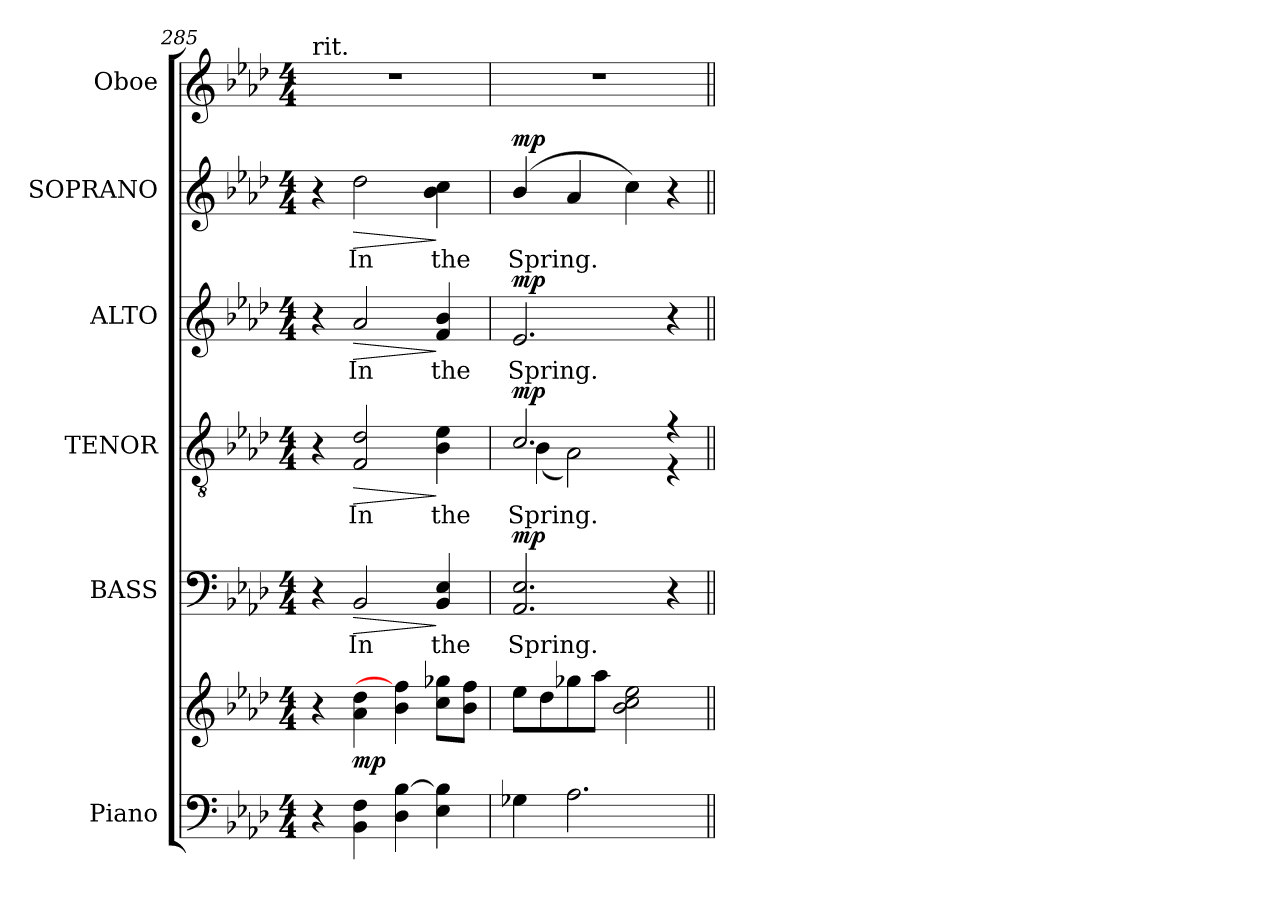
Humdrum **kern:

**kern	**kern	**dynam	**kern	**text	**dynam	**kern	**text	**dynam	**kern	**text	**dynam	**kern	**text	**dynam	**kern
*part6	*part6	*part6	*part5	*part5	*part5	*part4	*part4	*part4	*part3	*part3	*part3	*part2	*part2	*part2	*part1
*staff7	*staff6	*staff6/7	*staff5	*staff5	*staff5	*staff4	*staff4	*staff4	*staff3	*staff3	*staff3	*staff2	*staff2	*staff2	*staff1
*I"Piano	*	*	*I"BASS	*	*	*I"TENOR	*	*	*I"ALTO	*	*	*I"SOPRANO	*	*	*I"Oboe
*I'Pno.	*	*	*I'B.	*	*	*I'T.	*	*	*I'A.	*	*	*I'S.	*	*	*I'Ob.
!!LO:LB:g=z
*clefF4	*clefG2	*	*clefF4	*	*	*clefGv2	*	*	*clefG2	*	*	*clefG2	*	*	*clefG2
*	*	*	*	*	*	*ITrd7c12	*	*	*	*	*	*	*	*	*
*k[b-e-a-d-]	*k[b-e-a-d-]	*	*k[b-e-a-d-]	*	*	*k[b-e-a-d-]	*	*	*k[b-e-a-d-]	*	*	*k[b-e-a-d-]	*	*	*k[b-e-a-d-]
*A-:	*A-:	*	*A-:	*	*	*A-:	*	*	*A-:	*	*	*A-:	*	*	*A-:
*M4/4	*M4/4	*	*M4/4	*	*	*M4/4	*	*	*M4/4	*	*	*M4/4	*	*	*M4/4
=285	=285	=285	=285	=285	=285	=285	=285	=285	=285	=285	=285	=285	=285	=285	=285
!	!	!	!	!	!	!	!	!	!	!	!	!	!	!	!LO:TX:t=rit.
4r	4r	.	4r	.	.	4r	.	.	4r	.	.	4r	.	.	1r
!	!	!	!	!LO:LY:b:color=#000000	!LO:HP:b	!	!	!	!	!	!	!	!	!	!
!	!	!	!	!	!	!	!LO:LY:b:color=#000000	!LO:HP:b	!	!	!	!	!	!	!
!	!	!	!	!	!	!	!	!	!	!LO:LY:b:color=#000000	!LO:HP:b	!	!	!	!
!	!	!	!	!	!	!	!	!	!	!	!	!	!LO:LY:b:color=#000000	!LO:HP:b	!
4BB-i\ 4Fi	4a-i\ 4dd-i	mp	2BB-i/	In	>	2FFi/ 2D-i	In	>	2a-i/	In	>	2dd-i\	In	>	.
4D-i\ [4B-i	4b-i\ 4ffi]	.	.	.	.	.	.	.	.	.	.	.	.	.	.
!	!	!	!	!LO:LY:b:color=#000000	!	!	!	!	!	!	!	!	!	!	!
!	!	!	!	!	!	!	!LO:LY:b:color=#000000	!	!	!	!	!	!	!	!
!	!	!	!	!	!	!	!	!	!	!LO:LY:b:color=#000000	!	!	!	!	!
!	!	!	!	!	!	!	!	!	!	!	!	!	!LO:LY:b:color=#000000	!	!
4E-i\ 4B-i]	8cci\ 8gg-XiL	.	4BB-i/ 4E-i	the	]	4BB-i\ 4E-i	the	]	4fi/ 4b-i	the	]	4b-i\ 4cci	the	]	.
.	8b-i\ 8ffiJ	.	.	.	.	.	.	.	.	.	.	.	.	.	.
=286	=286	=286	=286	=286	=286	=286	=286	=286	=286	=286	=286	=286	=286	=286	=286
!	!	!	!	!LO:LY:b:color=#000000	!	!	!	!	!	!	!	!	!	!	!
!	!	!	!	!	!	!	!LO:LY:b:color=#000000	!	!	!	!	!	!	!	!
*	*	*	*	*	*	*^	*	*	*	*	*	*	*	*	*
!	!	!	!	!	!	!	!	!	!	!	!LO:LY:b:color=#000000	!	!	!	!	!
!	!	!	!	!	!	!	!	!	!	!	!	!	!	!LO:LY:b:color=#000000	!	!
4G-Xi\	8ee-i\L	.	2.AA-i/ 2.E-i	Spring.	mp	2.Ci/	(4BB-i\	Spring.	mp	2.e-i/	Spring.	mp	(4b-i/	Spring.	mp	1r
.	8dd-i\	.	.	.	.	.	.	.	.	.	.	.	.	.	.	.
2.A-i\	8gg-Xi\	.	.	.	.	.	2AA-i\)	.	.	.	.	.	4a-i/	.	.	.
.	8aa-i\J	.	.	.	.	.	.	.	.	.	.	.	.	.	.	.
.	2b-i\ 2cci 2ee-i	.	.	.	.	.	.	.	.	.	.	.	4cci\)	.	.	.
.	.	.	4r	.	.	4r	4r	.	.	4r	.	.	4r	.	.	.
*	*	*	*	*	*	*v	*v	*	*	*	*	*	*	*	*	*
=||	=||	=||	=||	=||	=||	=||	=||	=||	=||	=||	=||	=||	=||	=||	=||
*-	*-	*-	*-	*-	*-	*-	*-	*-	*-	*-	*-	*-	*-	*-	*-
